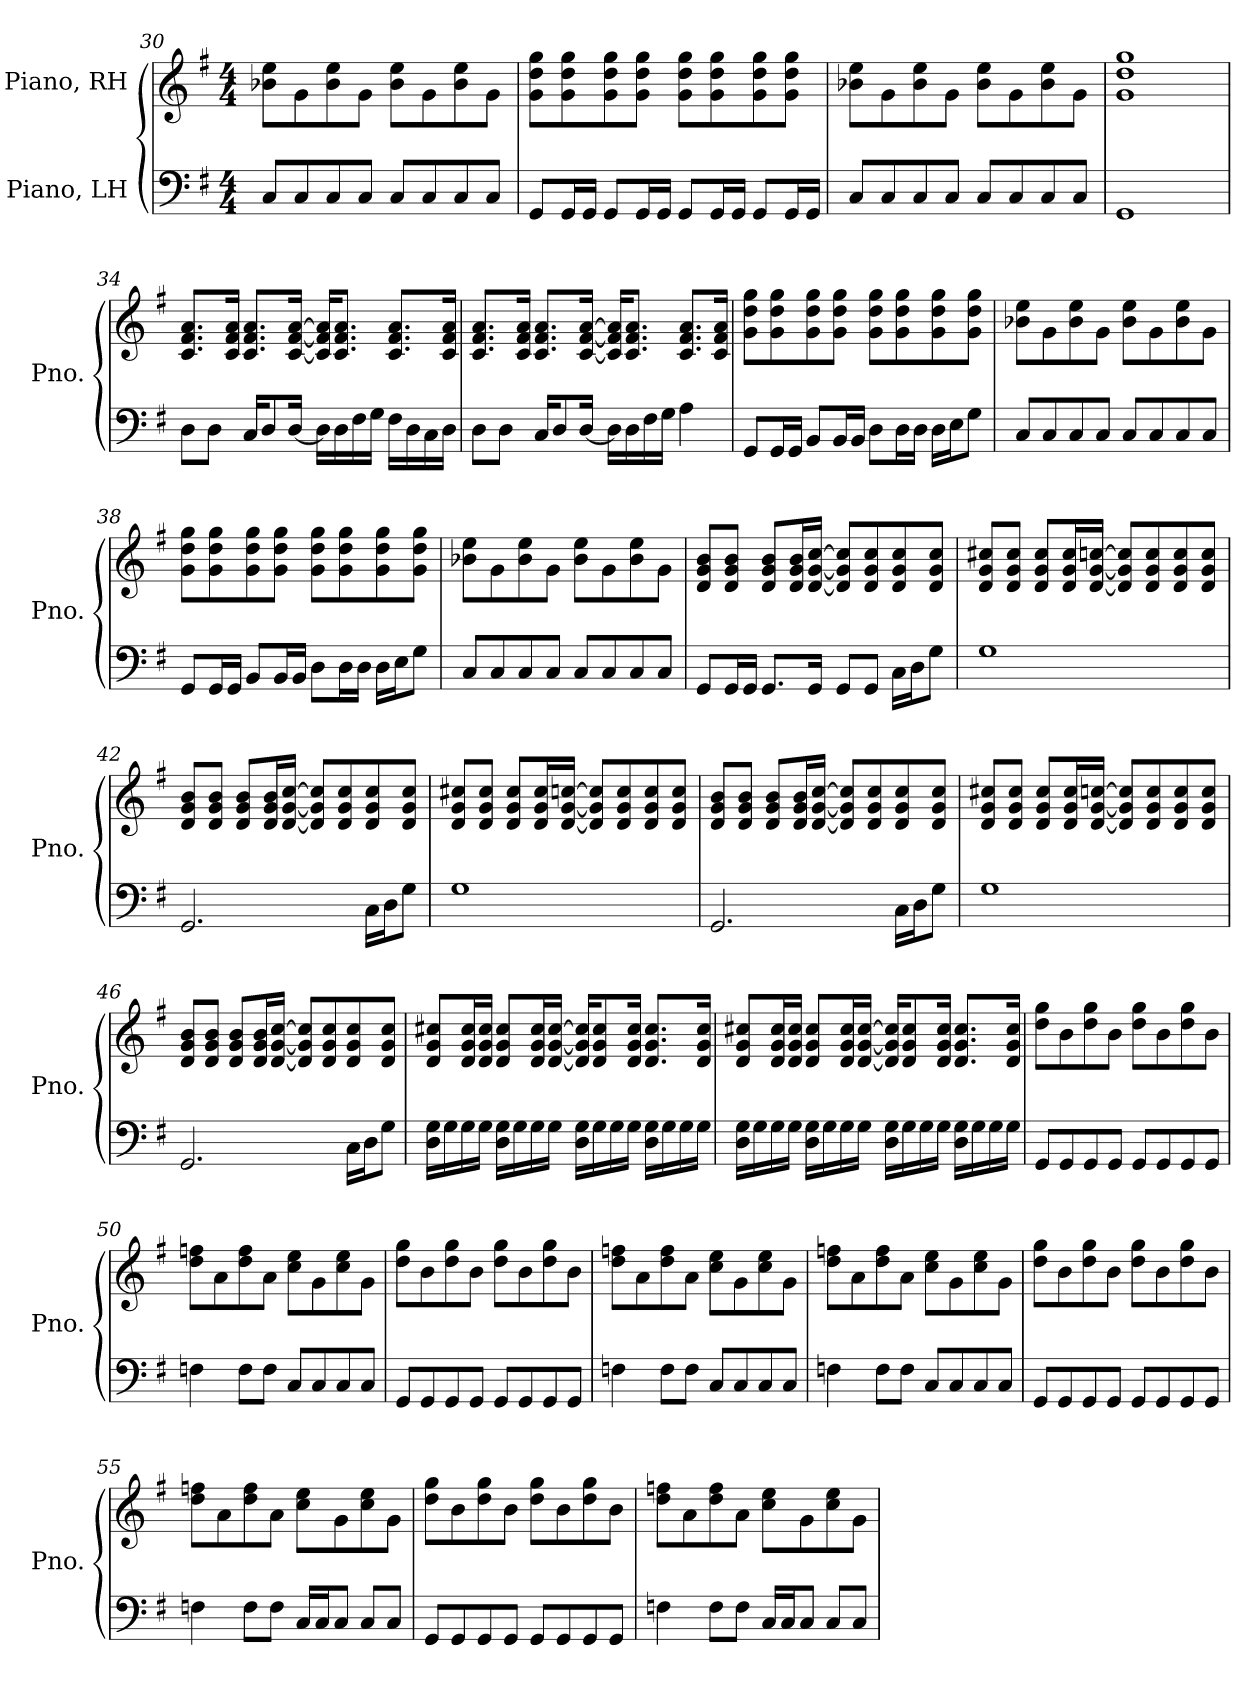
**kern	**kern
*part2	*part1
*staff2	*staff1
*I"Piano, LH	*I"Piano, RH
*I'Pno.	*I'Pno.
*clefF4	*clefG2
*k[f#]	*k[f#]
*M4/4	*M4/4
=30	=30
8C/L	8b-X\ 8ee\L
8C/	8g\
8C/	8b-\ 8ee\
8C/J	8g\J
8C/L	8b-\ 8ee\L
8C/	8g\
8C/	8b-\ 8ee\
8C/J	8g\J
!!LO:LB:g=z
=31	=31
8GG/L	8g\ 8dd\ 8gg\L
16GG/L	8g\ 8dd\ 8gg\
16GG/JJ	.
8GG/L	8g\ 8dd\ 8gg\
16GG/L	8g\ 8dd\ 8gg\J
16GG/JJ	.
8GG/L	8g\ 8dd\ 8gg\L
16GG/L	8g\ 8dd\ 8gg\
16GG/JJ	.
8GG/L	8g\ 8dd\ 8gg\
16GG/L	8g\ 8dd\ 8gg\J
16GG/JJ	.
=32	=32
8C/L	8b-X\ 8ee\L
8C/	8g\
8C/	8b-\ 8ee\
8C/J	8g\J
8C/L	8b-\ 8ee\L
8C/	8g\
8C/	8b-\ 8ee\
8C/J	8g\J
=33	=33
1GG	1g 1dd 1gg
=34	=34
8D\L	8.c/ 8.f#/ 8.a/L
8D\J	.
.	16c/ 16f#/ 16a/Jk
16C/KL	8.c/ 8.f#/ 8.a/L
8D/	.
[16D/Jk	[16c/ [16f#/ [16a/Jk
16D\LL]	16c/] 16f#/] 16a/]KL
16D\	8.c/ 8.f#/ 8.a/J
16F#\	.
16G\JJ	.
16F#\LL	8.c/ 8.f#/ 8.a/L
16D\	.
16C\	.
16D\JJ	16c/ 16f#/ 16a/Jk
!!LO:LB:g=z
=35	=35
8D\L	8.c/ 8.f#/ 8.a/L
8D\J	.
.	16c/ 16f#/ 16a/Jk
16C/KL	8.c/ 8.f#/ 8.a/L
8D/	.
[16D/Jk	[16c/ [16f#/ [16a/Jk
16D\LL]	16c/] 16f#/] 16a/]KL
16D\	8.c/ 8.f#/ 8.a/J
16F#\	.
16G\JJ	.
4A\	8.c/ 8.f#/ 8.a/L
.	16c/ 16f#/ 16a/Jk
=36	=36
8GG/L	8g\ 8dd\ 8gg\L
16GG/L	8g\ 8dd\ 8gg\
16GG/JJ	.
8BB/L	8g\ 8dd\ 8gg\
16BB/L	8g\ 8dd\ 8gg\J
16BB/JJ	.
8D\L	8g\ 8dd\ 8gg\L
16D\L	8g\ 8dd\ 8gg\
16D\JJ	.
16D\LL	8g\ 8dd\ 8gg\
16E\J	.
8G\J	8g\ 8dd\ 8gg\J
=37	=37
8C/L	8b-X\ 8ee\L
8C/	8g\
8C/	8b-\ 8ee\
8C/J	8g\J
8C/L	8b-\ 8ee\L
8C/	8g\
8C/	8b-\ 8ee\
8C/J	8g\J
!!LO:PB:g=z
=38	=38
8GG/L	8g\ 8dd\ 8gg\L
16GG/L	8g\ 8dd\ 8gg\
16GG/JJ	.
8BB/L	8g\ 8dd\ 8gg\
16BB/L	8g\ 8dd\ 8gg\J
16BB/JJ	.
8D\L	8g\ 8dd\ 8gg\L
16D\L	8g\ 8dd\ 8gg\
16D\JJ	.
16D\LL	8g\ 8dd\ 8gg\
16E\J	.
8G\J	8g\ 8dd\ 8gg\J
=39	=39
8C/L	8b-X\ 8ee\L
8C/	8g\
8C/	8b-\ 8ee\
8C/J	8g\J
8C/L	8b-\ 8ee\L
8C/	8g\
8C/	8b-\ 8ee\
8C/J	8g\J
=40	=40
8GG/L	8d/ 8g/ 8b/L
16GG/L	8d/ 8g/ 8b/J
16GG/JJ	.
8.GG/L	8d/ 8g/ 8b/L
.	16d/ 16g/ 16b/L
16GG/Jk	[16d/ [16g/ [16cc/JJ
8GG/L	8d/] 8g/] 8cc/]L
8GG/J	8d/ 8g/ 8cc/
16C\LL	8d/ 8g/ 8cc/
16D\J	.
8G\J	8d/ 8g/ 8cc/J
=41	=41
1G	8d/ 8g/ 8cc#X/L
.	8d/ 8g/ 8cc#/J
.	8d/ 8g/ 8cc#/L
.	16d/ 16g/ 16cc#/L
.	[16d/ [16g/ [16ccn/JJ
.	8d/] 8g/] 8cc/]L
.	8d/ 8g/ 8cc/
.	8d/ 8g/ 8cc/
.	8d/ 8g/ 8cc/J
!!LO:LB:g=z
=42	=42
2.GG/	8d/ 8g/ 8b/L
.	8d/ 8g/ 8b/J
.	8d/ 8g/ 8b/L
.	16d/ 16g/ 16b/L
.	[16d/ [16g/ [16cc/JJ
.	8d/] 8g/] 8cc/]L
.	8d/ 8g/ 8cc/
16C\LL	8d/ 8g/ 8cc/
16D\J	.
8G\J	8d/ 8g/ 8cc/J
=43	=43
1G	8d/ 8g/ 8cc#X/L
.	8d/ 8g/ 8cc#/J
.	8d/ 8g/ 8cc#/L
.	16d/ 16g/ 16cc#/L
.	[16d/ [16g/ [16ccn/JJ
.	8d/] 8g/] 8cc/]L
.	8d/ 8g/ 8cc/
.	8d/ 8g/ 8cc/
.	8d/ 8g/ 8cc/J
=44	=44
2.GG/	8d/ 8g/ 8b/L
.	8d/ 8g/ 8b/J
.	8d/ 8g/ 8b/L
.	16d/ 16g/ 16b/L
.	[16d/ [16g/ [16cc/JJ
.	8d/] 8g/] 8cc/]L
.	8d/ 8g/ 8cc/
16C\LL	8d/ 8g/ 8cc/
16D\J	.
8G\J	8d/ 8g/ 8cc/J
=45	=45
1G	8d/ 8g/ 8cc#X/L
.	8d/ 8g/ 8cc#/J
.	8d/ 8g/ 8cc#/L
.	16d/ 16g/ 16cc#/L
.	[16d/ [16g/ [16ccn/JJ
.	8d/] 8g/] 8cc/]L
.	8d/ 8g/ 8cc/
.	8d/ 8g/ 8cc/
.	8d/ 8g/ 8cc/J
!!LO:LB:g=z
=46	=46
2.GG/	8d/ 8g/ 8b/L
.	8d/ 8g/ 8b/J
.	8d/ 8g/ 8b/L
.	16d/ 16g/ 16b/L
.	[16d/ [16g/ [16cc/JJ
.	8d/] 8g/] 8cc/]L
.	8d/ 8g/ 8cc/
16C\LL	8d/ 8g/ 8cc/
16D\J	.
8G\J	8d/ 8g/ 8cc/J
=47	=47
16D\ 16G\LL	8d/ 8g/ 8cc#X/L
16G\	.
16G\	16d/ 16g/ 16cc#/L
16G\JJ	16d/ 16g/ 16cc#/JJ
16D\ 16G\LL	8d/ 8g/ 8cc#/L
16G\	.
16G\	16d/ 16g/ 16cc#/L
16G\JJ	[16d/ [16g/ [16cc#/JJ
16D\ 16G\LL	16d/] 16g/] 16cc#/]KL
16G\	8d/ 8g/ 8cc#/
16G\	.
16G\JJ	16d/ 16g/ 16cc#/Jk
16D\ 16G\LL	8.d/ 8.g/ 8.cc#/L
16G\	.
16G\	.
16G\JJ	16d/ 16g/ 16cc#/Jk
=48	=48
16D\ 16G\LL	8d/ 8g/ 8cc#X/L
16G\	.
16G\	16d/ 16g/ 16cc#/L
16G\JJ	16d/ 16g/ 16cc#/JJ
16D\ 16G\LL	8d/ 8g/ 8cc#/L
16G\	.
16G\	16d/ 16g/ 16cc#/L
16G\JJ	[16d/ [16g/ [16cc#/JJ
16D\ 16G\LL	16d/] 16g/] 16cc#/]KL
16G\	8d/ 8g/ 8cc#/
16G\	.
16G\JJ	16d/ 16g/ 16cc#/Jk
16D\ 16G\LL	8.d/ 8.g/ 8.cc#/L
16G\	.
16G\	.
16G\JJ	16d/ 16g/ 16cc#/Jk
!!LO:LB:g=z
=49	=49
8GG/L	8dd\ 8gg\L
8GG/	8b\
8GG/	8dd\ 8gg\
8GG/J	8b\J
8GG/L	8dd\ 8gg\L
8GG/	8b\
8GG/	8dd\ 8gg\
8GG/J	8b\J
=50	=50
4Fn\	8dd\ 8ffn\L
.	8a\
8F\L	8dd\ 8ff\
8F\J	8a\J
8C/L	8cc\ 8ee\L
8C/	8g\
8C/	8cc\ 8ee\
8C/J	8g\J
=51	=51
8GG/L	8dd\ 8gg\L
8GG/	8b\
8GG/	8dd\ 8gg\
8GG/J	8b\J
8GG/L	8dd\ 8gg\L
8GG/	8b\
8GG/	8dd\ 8gg\
8GG/J	8b\J
=52	=52
4Fn\	8dd\ 8ffn\L
.	8a\
8F\L	8dd\ 8ff\
8F\J	8a\J
8C/L	8cc\ 8ee\L
8C/	8g\
8C/	8cc\ 8ee\
8C/J	8g\J
=53	=53
4Fn\	8dd\ 8ffn\L
.	8a\
8F\L	8dd\ 8ff\
8F\J	8a\J
8C/L	8cc\ 8ee\L
8C/	8g\
8C/	8cc\ 8ee\
8C/J	8g\J
!!LO:LB:g=z
=54	=54
8GG/L	8dd\ 8gg\L
8GG/	8b\
8GG/	8dd\ 8gg\
8GG/J	8b\J
8GG/L	8dd\ 8gg\L
8GG/	8b\
8GG/	8dd\ 8gg\
8GG/J	8b\J
=55	=55
4Fn\	8dd\ 8ffn\L
.	8a\
8F\L	8dd\ 8ff\
8F\J	8a\J
16C/LL	8cc\ 8ee\L
16C/J	.
8C/J	8g\
8C/L	8cc\ 8ee\
8C/J	8g\J
=56	=56
8GG/L	8dd\ 8gg\L
8GG/	8b\
8GG/	8dd\ 8gg\
8GG/J	8b\J
8GG/L	8dd\ 8gg\L
8GG/	8b\
8GG/	8dd\ 8gg\
8GG/J	8b\J
=57	=57
4Fn\	8dd\ 8ffn\L
.	8a\
8F\L	8dd\ 8ff\
8F\J	8a\J
16C/LL	8cc\ 8ee\L
16C/J	.
8C/J	8g\
8C/L	8cc\ 8ee\
8C/J	8g\J
=	=
*-	*-
